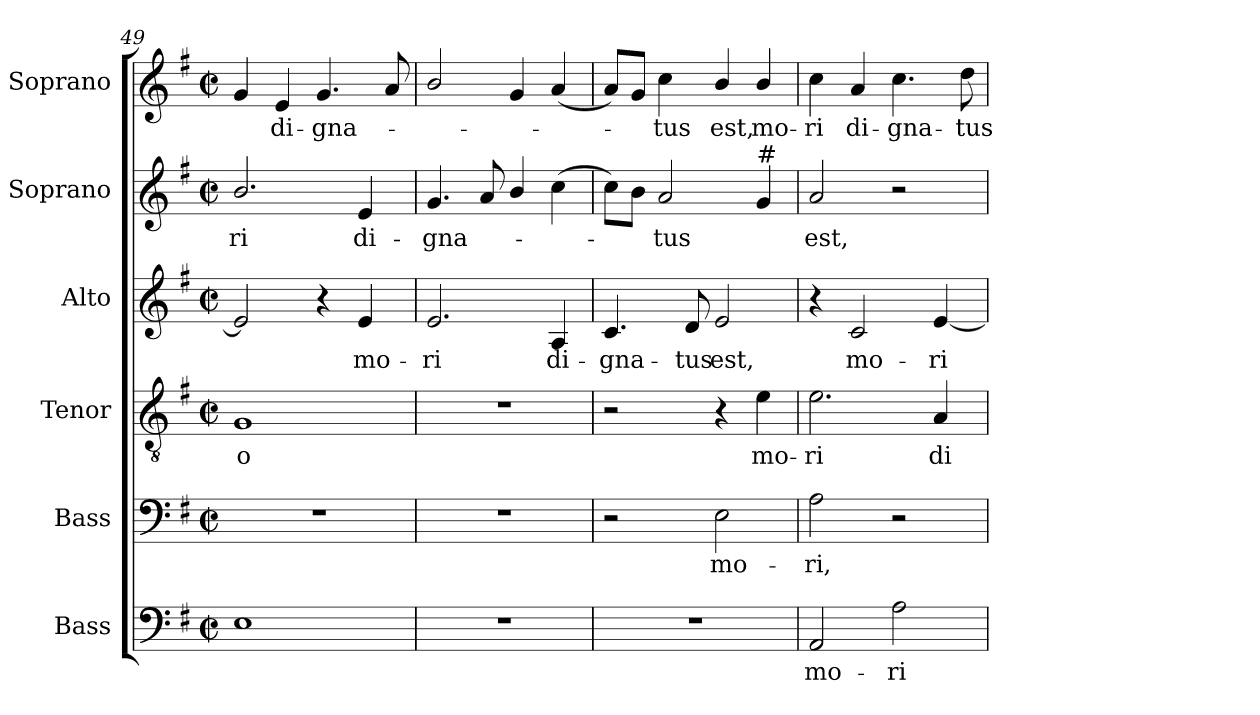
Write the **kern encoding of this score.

**kern	**text	**kern	**text	**kern	**text	**kern	**text	**kern	**text	**kern	**text
*part6	*part6	*part5	*part5	*part4	*part4	*part3	*part3	*part2	*part2	*part1	*part1
*staff6	*staff6	*staff5	*staff5	*staff4	*staff4	*staff3	*staff3	*staff2	*staff2	*staff1	*staff1
*I"Bass	*	*I"Bass	*	*I"Tenor	*	*I"Alto	*	*I"Soprano	*	*I"Soprano	*
*I'B.	*	*I'B.	*	*I'T.	*	*I'A.	*	*I'S.	*	*I'S.	*
*clefF4	*	*clefF4	*	*clefGv2	*	*clefG2	*	*clefG2	*	*clefG2	*
*	*	*	*	*ITrd7c12	*	*	*	*	*	*	*
*k[f#]	*	*k[f#]	*	*k[f#]	*	*k[f#]	*	*k[f#]	*	*k[f#]	*
*G:	*	*G:	*	*G:	*	*G:	*	*G:	*	*G:	*
*M2/2	*	*M2/2	*	*M2/2	*	*M2/2	*	*M2/2	*	*M2/2	*
*met(c|)	*	*met(c|)	*	*met(c|)	*	*met(c|)	*	*met(c|)	*	*met(c|)	*
=49	=49	=49	=49	=49	=49	=49	=49	=49	=49	=49	=49
!	!	!	!	!	!LO:LY:b:color=#000000	!	!	!	!	!	!
!	!	!	!	!	!	!	!	!	!LO:LY:b:color=#000000	!	!
1Ei	.	1r	.	1GGi	-o	2ei/]	.	2.bi/	-ri	4gi/	.
!	!	!	!	!	!	!	!	!	!	!	!LO:LY:b:color=#000000
.	.	.	.	.	.	.	.	.	.	4ei/	di-
!	!	!	!	!	!	!	!	!	!	!	!LO:LY:b:color=#000000
.	.	.	.	.	.	4r	.	.	.	4.gi/	-gna-
!	!	!	!	!	!	!	!LO:LY:b:color=#000000	!	!	!	!
!	!	!	!	!	!	!	!	!	!LO:LY:b:color=#000000	!	!
.	.	.	.	.	.	4ei/	mo-	4ei/	di-	.	.
.	.	.	.	.	.	.	.	.	.	8ai/	.
=50	=50	=50	=50	=50	=50	=50	=50	=50	=50	=50	=50
!	!	!	!	!	!	!	!LO:LY:b:color=#000000	!	!	!	!
!	!	!	!	!	!	!	!	!	!LO:LY:b:color=#000000	!	!
1r	.	1r	.	1r	.	2.ei/	-ri	4.gi/	-gna-	2bi/	.
.	.	.	.	.	.	.	.	8ai/	.	.	.
.	.	.	.	.	.	.	.	4bi/	.	4gi/	.
!	!	!	!	!	!	!	!LO:LY:b:color=#000000	!	!	!	!
.	.	.	.	.	.	4Ai/	di-	(4cci\	.	(4ai/	.
!!LO:LB:g=z
=51	=51	=51	=51	=51	=51	=51	=51	=51	=51	=51	=51
!	!	!	!	!	!	!	!LO:LY:b:color=#000000	!	!	!	!
1r	.	2r	.	2r	.	4.ci/	-gna-	8cci\L)	.	8ai/L)	.
.	.	.	.	.	.	.	.	8bi\J	.	8gi/J	.
!	!	!	!	!	!	!	!	!	!LO:LY:b:color=#000000	!	!
!	!	!	!	!	!	!	!	!	!	!	!LO:LY:b:color=#000000
.	.	.	.	.	.	.	.	2ai/	-tus	4cci\	-tus
!	!	!	!	!	!	!	!LO:LY:b:color=#000000	!	!	!	!
.	.	.	.	.	.	8di/	-tus	.	.	.	.
!	!	!	!LO:LY:b:color=#000000	!	!	!	!	!	!	!	!
!	!	!	!	!	!	!	!LO:LY:b:color=#000000	!	!	!	!
!	!	!	!	!	!	!	!	!	!	!	!LO:LY:b:color=#000000
.	.	2Ei\	mo-	4r	.	2ei/	est,	.	.	4bi/	est,
!	!	!	!	!	!LO:LY:b:color=#000000	!	!	!	!	!	!
!	!	!	!	!	!	!	!	!LO:TX:a:t=#	!	!	!
!	!	!	!	!	!	!	!	!	!	!	!LO:LY:b:color=#000000
.	.	.	.	4Ei\	mo-	.	.	4gi/	.	4bi/	mo-
=52	=52	=52	=52	=52	=52	=52	=52	=52	=52	=52	=52
!	!LO:LY:b:color=#000000	!	!	!	!	!	!	!	!	!	!
!	!	!	!LO:LY:b:color=#000000	!	!	!	!	!	!	!	!
!	!	!	!	!	!LO:LY:b:color=#000000	!	!	!	!	!	!
!	!	!	!	!	!	!	!	!	!LO:LY:b:color=#000000	!	!
!	!	!	!	!	!	!	!	!	!	!	!LO:LY:b:color=#000000
2AAi/	mo-	2Ai\	-ri,	2.Ei\	-ri	4r	.	2ai/	est,	4cci\	-ri
!	!	!	!	!	!	!	!LO:LY:b:color=#000000	!	!	!	!
!	!	!	!	!	!	!	!	!	!	!	!LO:LY:b:color=#000000
.	.	.	.	.	.	2ci/	mo-	.	.	4ai/	di-
!	!LO:LY:b:color=#000000	!	!	!	!	!	!	!	!	!	!
!	!	!	!	!	!	!	!	!	!	!	!LO:LY:b:color=#000000
2Ai\	-ri	2r	.	.	.	.	.	2r	.	4.cci\	-gna-
!	!	!	!	!	!LO:LY:b:color=#000000	!	!	!	!	!	!
!	!	!	!	!	!	!	!LO:LY:b:color=#000000	!	!	!	!
.	.	.	.	4AAi/	di-	[4ei/	-ri	.	.	.	.
!	!	!	!	!	!	!	!	!	!	!	!LO:LY:b:color=#000000
.	.	.	.	.	.	.	.	.	.	8ddi\	-tus
=	=	=	=	=	=	=	=	=	=	=	=
*-	*-	*-	*-	*-	*-	*-	*-	*-	*-	*-	*-
